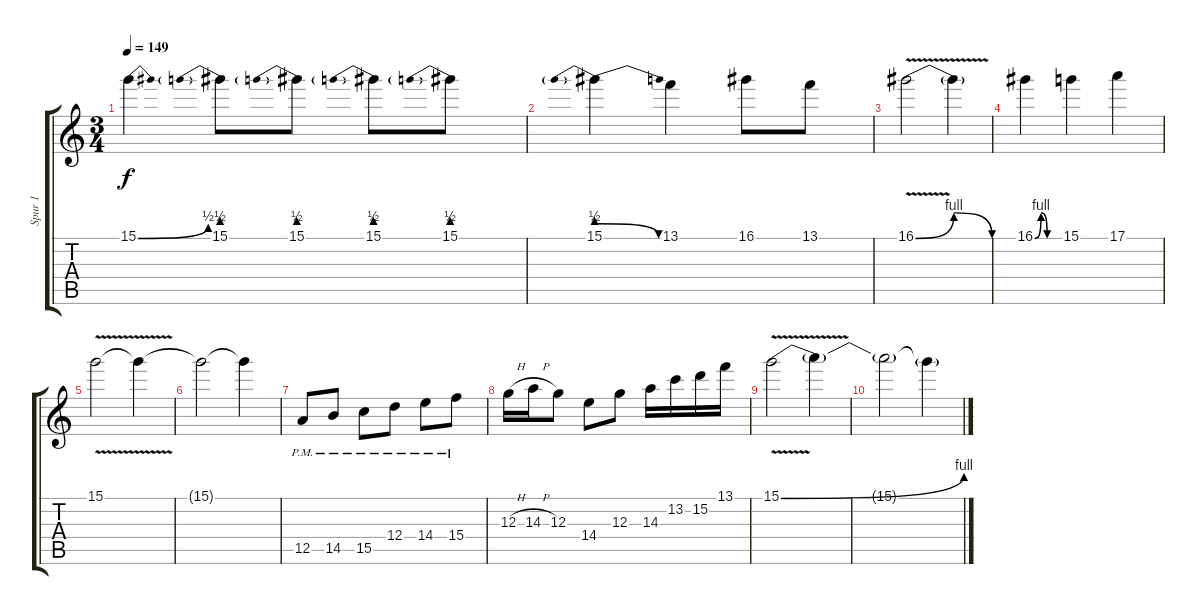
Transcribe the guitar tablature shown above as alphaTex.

\track ("Spur 1" "Spur 1") {instrument acousticguitarsteel}
\staff {score tabs}
\tuning (E4 B3 G3 D3 A2 D2) {hide}
\ts (3 4)
\tempo 149
\clef g2
\ks c
15.1{be (bend 0 0 60 2)}.4{dy f} 15.1{be (prebend 0 2 60 2)}.8 15.1{be (prebend 0 2 60 2)}.8 15.1{be (prebend 0 2 60 2)}.8 15.1{be (prebend 0 2 60 2)}.8 |
15.1{be (prebendrelease 0 2 60 0)}.4 13.1.4 16.1.8 13.1.8 |
16.1{be (bendrelease 0 0 15 4 45 4 60 0) v}.2 16.1{t}.4 |
16.1{be (custom 0 0 15 4 30 0 60 0)}.4 15.1.4 17.1.4 |
15.1{v}.2 15.1{t}.4 |
15.1{t}.2 15.1{t}.4 |
12.5{pm}.8 14.5{pm}.8 15.5{pm}.8 12.4{pm}.8 14.4{pm}.8 15.4{pm}.8 |
12.3{h}.16 14.3{h}.16 12.3.8 14.4.8 12.3.8 14.3.16 13.2.16 15.2.16 13.1.16 |
15.1{be (bend 0 0 60 4) v}.2 15.1{t}.4 |
15.1{t}.2 15.1{t}.4
